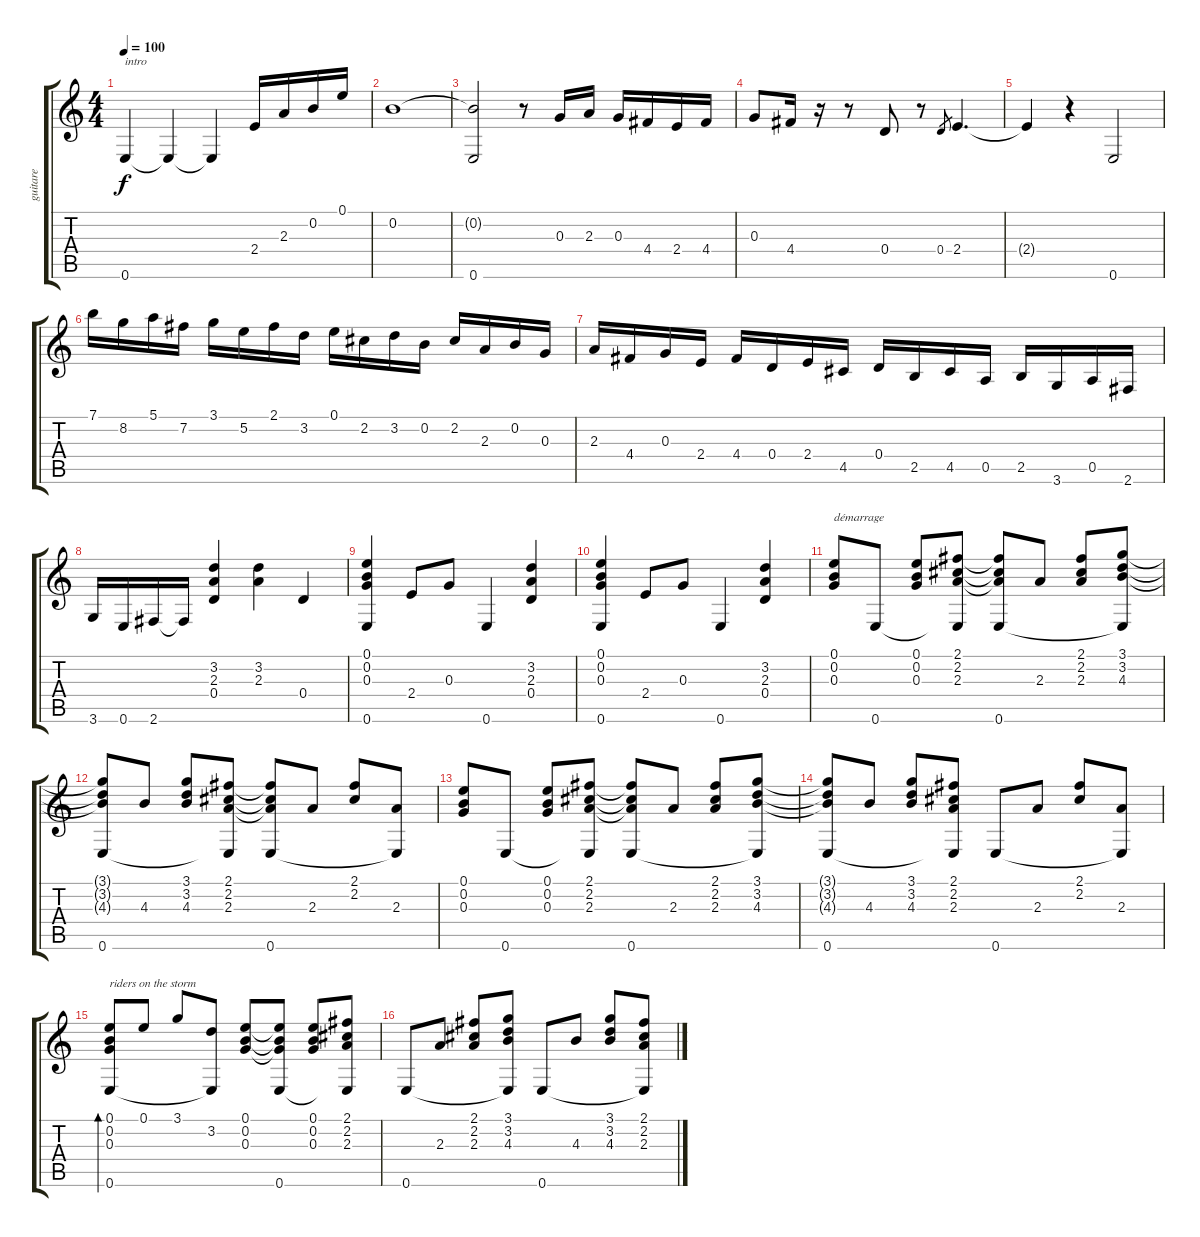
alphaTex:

\track ("guitare" "guitare") {instrument acousticguitarnylon}
\staff {score tabs}
\tuning (E4 B3 G3 D3 A2 E2) {hide}
\ts (4 4)
\tempo 100
\clef g2
\ks c
0.6.4{txt "intro" dy f instrument acousticguitarnylon} 0.6{t}.4 0.6{t}.4 2.4.16 2.3.16 0.2.16 0.1.16 |
0.2.1 |
(0.2{t} 0.6).2 r.8 0.3.16 2.3.16 0.3.16 4.4.16 2.4.16 4.4.16 |
0.3.8 4.4.16 r.16 r.8 0.4.8 r.8 0.4.8{gr} 2.4.4{d} |
2.4{t}.4 r.4 0.6.2 |
7.1.16 8.2.16 5.1.16 7.2.16 3.1.16 5.2.16 2.1.16 3.2.16 0.1.16 2.2.16 3.2.16 0.2.16 2.2.16 2.3.16 0.2.16 0.3.16 |
2.3.16 4.4.16 0.3.16 2.4.16 4.4.16 0.4.16 2.4.16 4.5.16 0.4.16 2.5.16 4.5.16 0.5.16 2.5.16 3.6.16 0.5.16 2.6.16 |
3.6.16 0.6.16 2.6.16 2.6{t}.16 (3.2 2.3 0.4).4 (3.2 2.3).4 0.4.4 |
(0.1 0.2 0.3 0.6).4 2.4.8 0.3.8 0.6.4 (3.2 2.3 0.4).4 |
(0.1 0.2 0.3 0.6).4 2.4.8 0.3.8 0.6.4 (3.2 2.3 0.4).4 |
(0.1 0.2 0.3).8{txt "démarrage"} 0.6.8 (0.1 0.2 0.3).8 (2.1 2.2 2.3 0.6{t}).8 (2.1{t} 2.2{t} 2.3{t} 0.6).8 2.3.8 (2.1 2.2 2.3).8 (3.1 3.2 4.3 0.6{t}).8 |
(3.1{t} 3.2{t} 4.3{t} 0.6).8 4.3.8 (3.1 3.2 4.3).8 (2.1 2.2 2.3 0.6{t}).8 (2.1{t} 2.2{t} 2.3{t} 0.6).8 2.3.8 (2.1 2.2).8 (2.3 0.6{t}).8 |
(0.1 0.2 0.3).8 0.6.8 (0.1 0.2 0.3).8 (2.1 2.2 2.3 0.6{t}).8 (2.1{t} 2.2{t} 2.3{t} 0.6).8 2.3.8 (2.1 2.2 2.3).8 (3.1 3.2 4.3 0.6{t}).8 |
(3.1{t} 3.2{t} 4.3{t} 0.6).8 4.3.8 (3.1 3.2 4.3).8 (2.1 2.2 2.3 0.6{t}).8 0.6.8 2.3.8 (2.1 2.2).8 (2.3 0.6{t}).8 |
(0.1 0.2 0.3 0.6).8{bd 60 txt "riders on the storm"} 0.1.8 3.1.8 (3.2 0.6{t}).8 (0.1 0.2 0.3).8 (0.1{t} 0.2{t} 0.3{t} 0.6).8 (0.1 0.2 0.3).8 (2.1 2.2 2.3 0.6{t}).8 |
0.6.8 2.3.8 (2.1 2.2 2.3).8 (3.1 3.2 4.3 0.6{t}).8 0.6.8 4.3.8 (3.1 3.2 4.3).8 (2.1 2.2 2.3 0.6{t}).8
